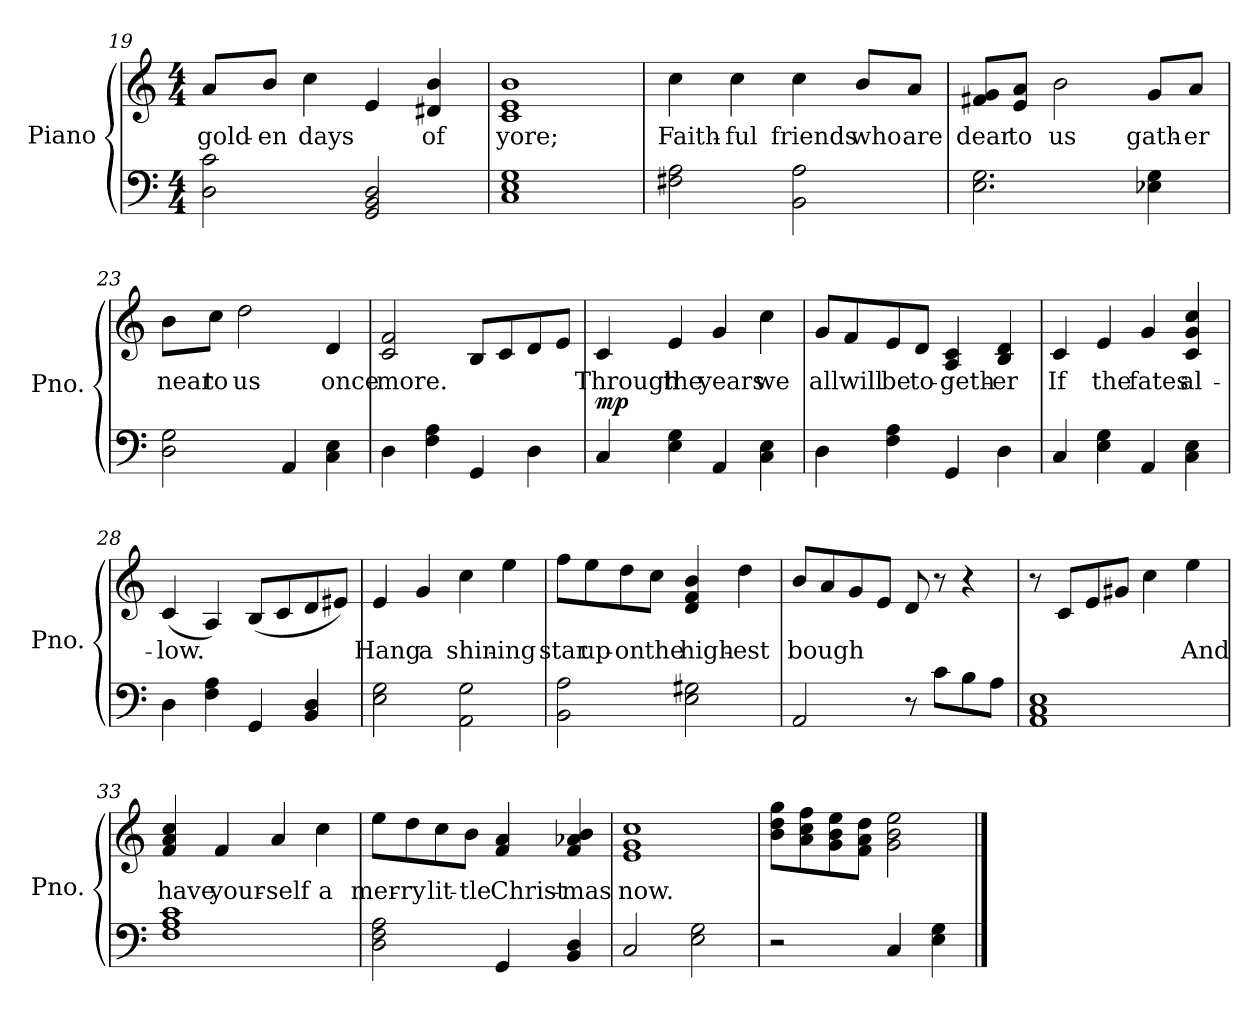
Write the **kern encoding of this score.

**kern	**kern	**text	**dynam
*part1	*part1	*part1	*part1
*staff2	*staff1	*staff1	*staff1/2
*I"Piano	*	*	*
*I'Pno.	*	*	*
!!LO:LB:g=z
*clefF4	*clefG2	*	*
*k[]	*k[]	*	*
*M4/4	*M4/4	*	*
=19	=19	=19	=19
2D\ 2c\	8a/L	gold-	.
.	8b/J	-en	.
.	4cc\	days	.
2GG/ 2BB/ 2D/	4e/	.	.
.	4d#X/ 4b/	of	.
=20	=20	=20	=20
1C 1E 1G	1c 1e 1b	yore;	.
=21	=21	=21	=21
2F#X\ 2A\	4cc\	Faith-	.
.	4cc\	-ful	.
2BB\ 2A\	4cc\	friends	.
.	8b/L	who	.
.	8a/J	are	.
=22	=22	=22	=22
2.E\ 2.G\	8f#X/ 8g/L	dear	.
.	8e/ 8a/J	to	.
.	2b\	us	.
4E-X\ 4G\	8g/L	gath-	.
.	8a/J	-er	.
=23	=23	=23	=23
2D\ 2G\	8b\L	near	.
.	8cc\J	to	.
.	2dd\	us	.
4AA/	.	.	.
4C\ 4E\	4d/	once	.
!!LO:PB:g=z
=24	=24	=24	=24
4D\	2c/ 2f/	more.	.
4F\ 4A\	.	.	.
4GG/	8B/L	.	.
.	8c/	.	.
4D\	8d/	.	.
.	8e/J	.	.
=25	=25	=25	=25
!	!	!	!LO:DY:a=2
4C/	4c/	Through	mp
4E\ 4G\	4e/	the	.
4AA/	4g/	years	.
4C\ 4E\	4cc\	we	.
=26	=26	=26	=26
4D\	8g/L	all	.
.	8f/	will	.
4F\ 4A\	8e/	be	.
.	8d/J	to-	.
4GG/	4A/ 4c/	-geth-	.
4D\	4B/ 4d/	-er	.
=27	=27	=27	=27
4C/	4c/	If	.
4E\ 4G\	4e/	the	.
4AA/	4g/	fates	.
4C\ 4E\	4c/ 4g/ 4cc/	al-	.
=28	=28	=28	=28
4D\	(4c/	-low.	.
4F\ 4A\	4A/)	.	.
4GG/	(8B/L	.	.
.	8c/	.	.
4BB/ 4D/	8d/	.	.
.	8e#X/J)	.	.
!!LO:LB:g=z
=29	=29	=29	=29
2E\ 2G\	4e/	Hang	.
.	4g/	a	.
2AA\ 2G\	4cc\	shin-	.
.	4ee\	-ing	.
=30	=30	=30	=30
2BB\ 2A\	8ff\L	star	.
.	8ee\	up-	.
.	8dd\	-on	.
.	8cc\J	the	.
2E\ 2G#X\	4d/ 4f/ 4b/	high-	.
.	4dd\	-est	.
=31	=31	=31	=31
2AA/	8b/L	bough	.
.	8a/	.	.
.	8g/	.	.
.	8e/J	.	.
8r	8d/	.	.
8c\L	8r	.	.
8B\	4r	.	.
8A\J	.	.	.
=32	=32	=32	=32
1AA 1C 1E	8r	.	.
.	8c/L	.	.
.	8e/	.	.
.	8g#X/J	.	.
.	4cc\	.	.
.	4ee\	And	.
=33	=33	=33	=33
1F 1A 1c	4f/ 4a/ 4cc/	have	.
.	4f/	your-	.
.	4a/	-self	.
.	4cc\	a	.
!!LO:LB:g=z
=34	=34	=34	=34
2D\ 2F\ 2A\	8ee\L	mer-	.
.	8dd\	-ry	.
.	8cc\	lit-	.
.	8b\J	-tle	.
4GG/	4f/ 4a/	Christ-	.
4BB/ 4D/	4f/ 4a-X/ 4b/	-mas	.
=35	=35	=35	=35
2C/	1e 1g 1cc	now.	.
2E\ 2G\	.	.	.
=36	=36	=36	=36
2r	8b\ 8dd\ 8gg\L	.	.
.	8a\ 8cc\ 8ff\	.	.
.	8g\ 8b\ 8ee\	.	.
.	8f\ 8a\ 8dd\J	.	.
4C/	2g\ 2b\ 2ee\	.	.
4E\ 4G\	.	.	.
==	==	==	==
*-	*-	*-	*-
